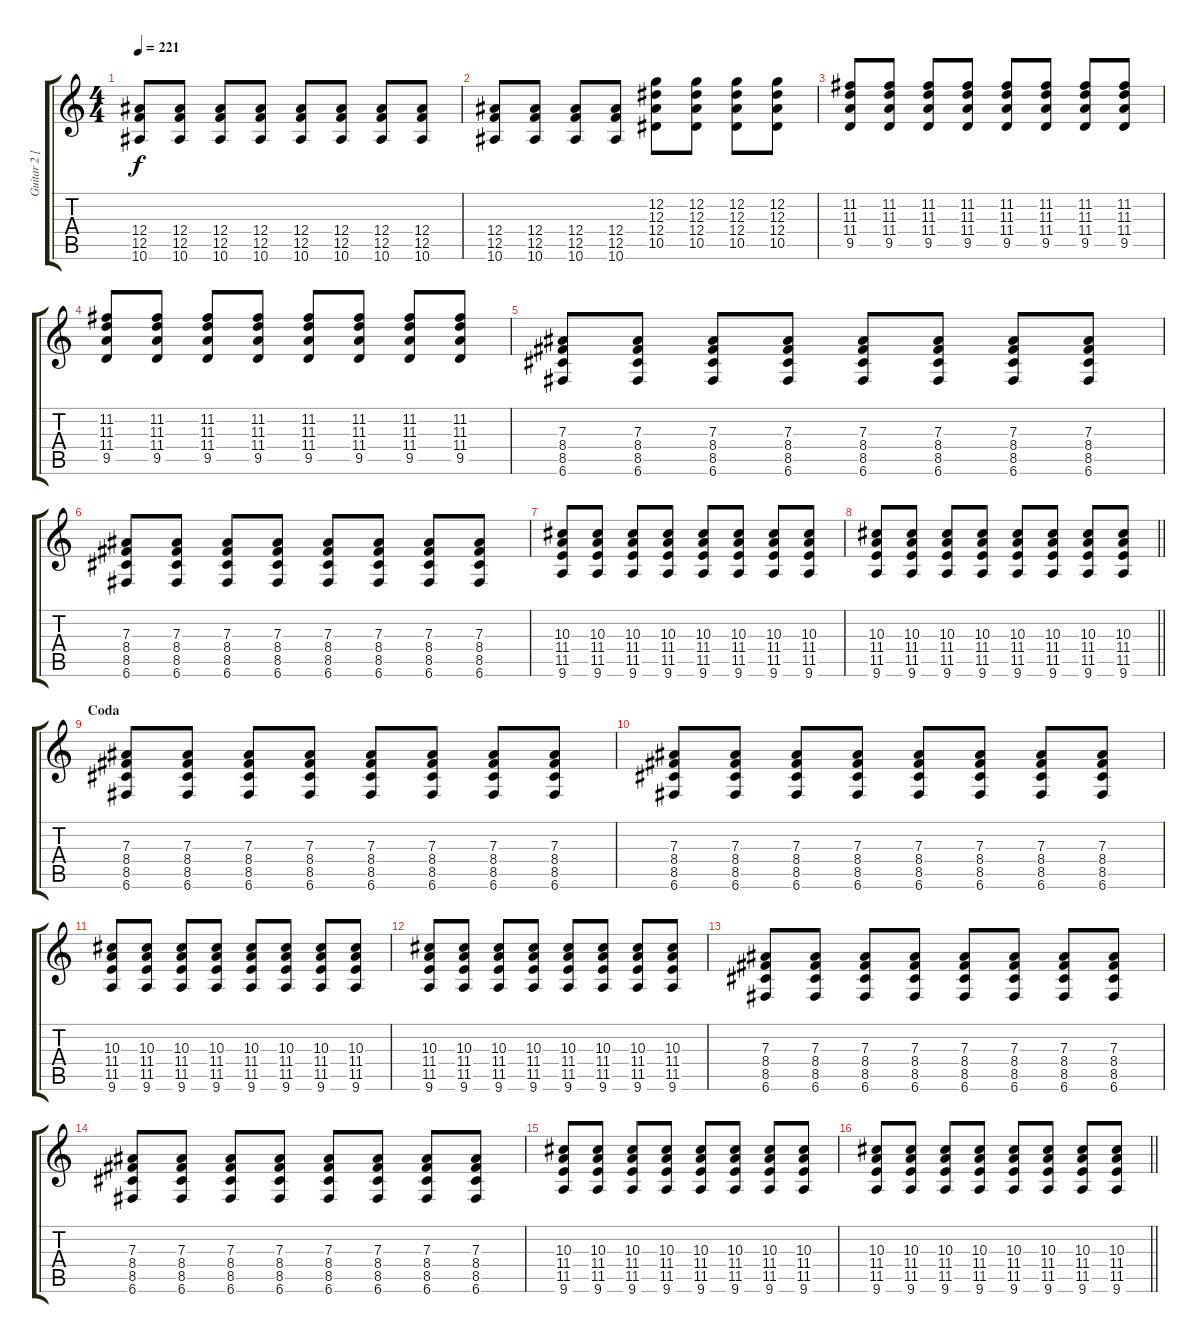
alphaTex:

\track ("Guitar 2 [Josh Homme]" "Guitar 2 [") {instrument overdrivenguitar}
\staff {score tabs}
\tuning (C4 G3 Eb3 Bb2 F2 C2) {hide}
\ts (4 4)
\tempo 221
\clef g2
\ks c
(12.4 12.5 10.6).8{dy f} (12.4 12.5 10.6).8 (12.4 12.5 10.6).8 (12.4 12.5 10.6).8 (12.4 12.5 10.6).8 (12.4 12.5 10.6).8 (12.4 12.5 10.6).8 (12.4 12.5 10.6).8 |
(12.4 12.5 10.6).8 (12.4 12.5 10.6).8 (12.4 12.5 10.6).8 (12.4 12.5 10.6).8 (12.2 12.3 12.4 10.5).8 (12.2 12.3 12.4 10.5).8 (12.2 12.3 12.4 10.5).8 (12.2 12.3 12.4 10.5).8 |
(11.2 11.3 11.4 9.5).8 (11.2 11.3 11.4 9.5).8 (11.2 11.3 11.4 9.5).8 (11.2 11.3 11.4 9.5).8 (11.2 11.3 11.4 9.5).8 (11.2 11.3 11.4 9.5).8 (11.2 11.3 11.4 9.5).8 (11.2 11.3 11.4 9.5).8 |
(11.2 11.3 11.4 9.5).8 (11.2 11.3 11.4 9.5).8 (11.2 11.3 11.4 9.5).8 (11.2 11.3 11.4 9.5).8 (11.2 11.3 11.4 9.5).8 (11.2 11.3 11.4 9.5).8 (11.2 11.3 11.4 9.5).8 (11.2 11.3 11.4 9.5).8 |
(7.3 8.4 8.5 6.6).8 (7.3 8.4 8.5 6.6).8 (7.3 8.4 8.5 6.6).8 (7.3 8.4 8.5 6.6).8 (7.3 8.4 8.5 6.6).8 (7.3 8.4 8.5 6.6).8 (7.3 8.4 8.5 6.6).8 (7.3 8.4 8.5 6.6).8 |
(7.3 8.4 8.5 6.6).8 (7.3 8.4 8.5 6.6).8 (7.3 8.4 8.5 6.6).8 (7.3 8.4 8.5 6.6).8 (7.3 8.4 8.5 6.6).8 (7.3 8.4 8.5 6.6).8 (7.3 8.4 8.5 6.6).8 (7.3 8.4 8.5 6.6).8 |
(10.3 11.4 11.5 9.6).8 (10.3 11.4 11.5 9.6).8 (10.3 11.4 11.5 9.6).8 (10.3 11.4 11.5 9.6).8 (10.3 11.4 11.5 9.6).8 (10.3 11.4 11.5 9.6).8 (10.3 11.4 11.5 9.6).8 (10.3 11.4 11.5 9.6).8 |
\barLineRight lightlight
(10.3 11.4 11.5 9.6).8 (10.3 11.4 11.5 9.6).8 (10.3 11.4 11.5 9.6).8 (10.3 11.4 11.5 9.6).8 (10.3 11.4 11.5 9.6).8 (10.3 11.4 11.5 9.6).8 (10.3 11.4 11.5 9.6).8 (10.3 11.4 11.5 9.6).8 |
\section ("" "Coda")
(7.3 8.4 8.5 6.6).8 (7.3 8.4 8.5 6.6).8 (7.3 8.4 8.5 6.6).8 (7.3 8.4 8.5 6.6).8 (7.3 8.4 8.5 6.6).8 (7.3 8.4 8.5 6.6).8 (7.3 8.4 8.5 6.6).8 (7.3 8.4 8.5 6.6).8 |
(7.3 8.4 8.5 6.6).8 (7.3 8.4 8.5 6.6).8 (7.3 8.4 8.5 6.6).8 (7.3 8.4 8.5 6.6).8 (7.3 8.4 8.5 6.6).8 (7.3 8.4 8.5 6.6).8 (7.3 8.4 8.5 6.6).8 (7.3 8.4 8.5 6.6).8 |
(10.3 11.4 11.5 9.6).8 (10.3 11.4 11.5 9.6).8 (10.3 11.4 11.5 9.6).8 (10.3 11.4 11.5 9.6).8 (10.3 11.4 11.5 9.6).8 (10.3 11.4 11.5 9.6).8 (10.3 11.4 11.5 9.6).8 (10.3 11.4 11.5 9.6).8 |
(10.3 11.4 11.5 9.6).8 (10.3 11.4 11.5 9.6).8 (10.3 11.4 11.5 9.6).8 (10.3 11.4 11.5 9.6).8 (10.3 11.4 11.5 9.6).8 (10.3 11.4 11.5 9.6).8 (10.3 11.4 11.5 9.6).8 (10.3 11.4 11.5 9.6).8 |
(7.3 8.4 8.5 6.6).8 (7.3 8.4 8.5 6.6).8 (7.3 8.4 8.5 6.6).8 (7.3 8.4 8.5 6.6).8 (7.3 8.4 8.5 6.6).8 (7.3 8.4 8.5 6.6).8 (7.3 8.4 8.5 6.6).8 (7.3 8.4 8.5 6.6).8 |
(7.3 8.4 8.5 6.6).8 (7.3 8.4 8.5 6.6).8 (7.3 8.4 8.5 6.6).8 (7.3 8.4 8.5 6.6).8 (7.3 8.4 8.5 6.6).8 (7.3 8.4 8.5 6.6).8 (7.3 8.4 8.5 6.6).8 (7.3 8.4 8.5 6.6).8 |
(10.3 11.4 11.5 9.6).8 (10.3 11.4 11.5 9.6).8 (10.3 11.4 11.5 9.6).8 (10.3 11.4 11.5 9.6).8 (10.3 11.4 11.5 9.6).8 (10.3 11.4 11.5 9.6).8 (10.3 11.4 11.5 9.6).8 (10.3 11.4 11.5 9.6).8 |
\barLineRight lightlight
(10.3 11.4 11.5 9.6).8 (10.3 11.4 11.5 9.6).8 (10.3 11.4 11.5 9.6).8 (10.3 11.4 11.5 9.6).8 (10.3 11.4 11.5 9.6).8 (10.3 11.4 11.5 9.6).8 (10.3 11.4 11.5 9.6).8 (10.3 11.4 11.5 9.6).8
